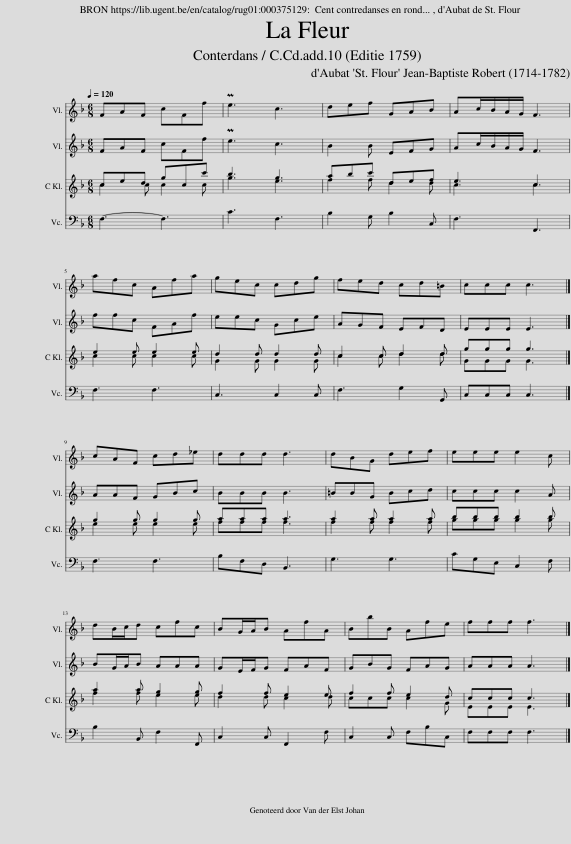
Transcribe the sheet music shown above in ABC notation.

X:1
%%score 1 2 ( 3 4 ) 5
L:1/8
Q:1/4=120
M:6/8
I:linebreak $
K:F
V:1 treble
V:2 treble
V:3 treble
V:4 treble
V:5 bass
V:1
 FAF cFf | Pe3 c3 | def GAB | Ac/B/A/G/ F3 |$ afc Afa | %5
 gec cdg | fed cd=B | ccc c3 |]$ cAF cd_e | ddd d3 | %10
 dBG def | eee e2 c |$ dB/c/d cfc | BG/A/B AfA | BbB Afe | %15
 fff f3 |] %16
V:2
 FAF cFf | Pe3 c3 | B2 B EFG | Ac/B/A/G/ F3 |$ ffc FAf | %5
 eec Gce | AGF EFD | EEE E3 |]$ AAF GBc | BBB B3 | %10
 =BBG Bcd | ccc c2 A |$ BG/A/B AAA | GE/F/G FAF | GBG FAG | %15
 AAA A3 |] %16
V:3
 ced gcc' | b3 g3 | abc' def | e3 c3 |$ e2 e e2 e | %5
 d2 d d2 d | c2 c d2 d | ggg g3 |]$ g2 g g2 g | aaa a3 | %10
 a2 a a2 a | bbb b2 b |$ a2 a g2 g | f2 f e2 e | f2 f e2 d | %15
 ccc c3 |] %16
V:4
 c2 c c2 c | g3 e3 | f2 f d2 d | c3 c3 |$ c2 c c2 c | %5
 G2 G G2 G | c2 c d2 d | GGG G3 |]$ e2 e e2 e | fff f3 | %10
 f2 f f2 f | ggg g2 g |$ f2 f e2 e | d2 d c2 d | ccc c2 G | %15
 EEE E3 |] %16
V:5
 F,3- F,3 | C3 F,3 | B,2 G, B,2 C, | F,3 F,,3 |$ F,3 F,3 | %5
 C,3 C,2 C, | F,3 G,2 G,, | C,C,C, C,3 |]$ F,3 F,3 | B,F,D, B,,3 | %10
 G,3 G,3 | CG,E, C,2 F, |$ B,2 B,, F,2 F,, | C,2 C, F,,2 F, | C,2 C, F,B,C, | %15
 F,F,F, F,3 |] %16
